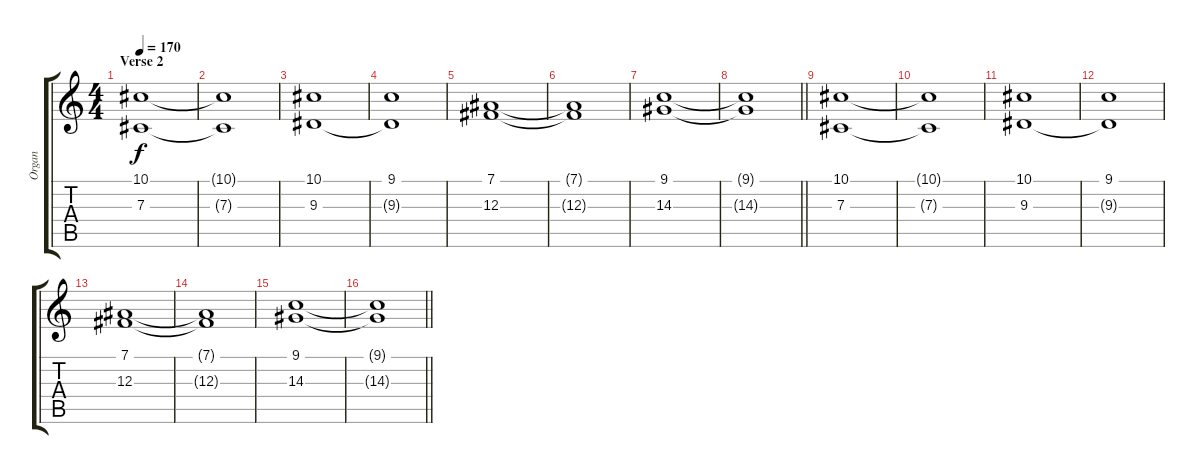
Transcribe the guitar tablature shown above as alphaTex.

\track ("Organ" "Organ") {instrument drawbarorgan}
\staff {score tabs}
\tuning (Eb4 Bb3 Gb3 Db3 Ab2 Db2) {hide}
\ts (4 4)
\section ("" "Verse 2")
\tempo 170
\clef g2
\ks c
(10.1 7.3).1{dy f} |
(10.1{t} 7.3{t}).1 |
(10.1 9.3).1 |
(9.1 9.3{t}).1 |
(7.1 12.3).1 |
(7.1{t} 12.3{t}).1 |
(9.1 14.3).1 |
\barLineRight lightlight
(9.1{t} 14.3{t}).1 |
(10.1 7.3).1 |
(10.1{t} 7.3{t}).1 |
(10.1 9.3).1 |
(9.1 9.3{t}).1 |
(7.1 12.3).1 |
(7.1{t} 12.3{t}).1 |
(9.1 14.3).1 |
\barLineRight lightlight
(9.1{t} 14.3{t}).1
